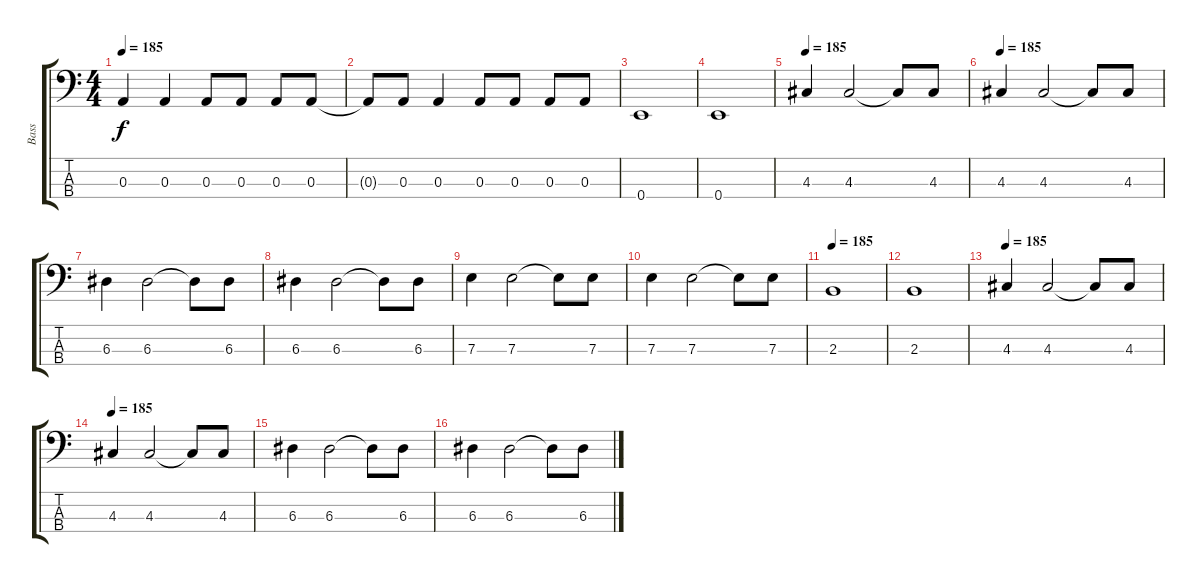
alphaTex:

\track ("Bass" "Bass") {instrument electricbassfinger}
\staff {score tabs}
\tuning (G2 D2 A1 E1) {hide}
\ts (4 4)
\tempo 185
\clef f4
\ks c
0.3.4{dy f} 0.3.4 0.3.8 0.3.8 0.3.8 0.3.8 |
0.3{t}.8 0.3.8 0.3.4 0.3.8 0.3.8 0.3.8 0.3.8 |
0.4.1 |
0.4.1 |
\tempo 185
4.3.4 4.3.2 4.3{t}.8 4.3.8 |
\tempo 185
4.3.4 4.3.2 4.3{t}.8 4.3.8 |
6.3.4 6.3.2 6.3{t}.8 6.3.8 |
6.3.4 6.3.2 6.3{t}.8 6.3.8 |
7.3.4 7.3.2 7.3{t}.8 7.3.8 |
7.3.4 7.3.2 7.3{t}.8 7.3.8 |
\tempo 185
2.3.1 |
2.3.1 |
\tempo 185
4.3.4 4.3.2 4.3{t}.8 4.3.8 |
\tempo 185
4.3.4 4.3.2 4.3{t}.8 4.3.8 |
6.3.4 6.3.2 6.3{t}.8 6.3.8 |
6.3.4 6.3.2 6.3{t}.8 6.3.8
